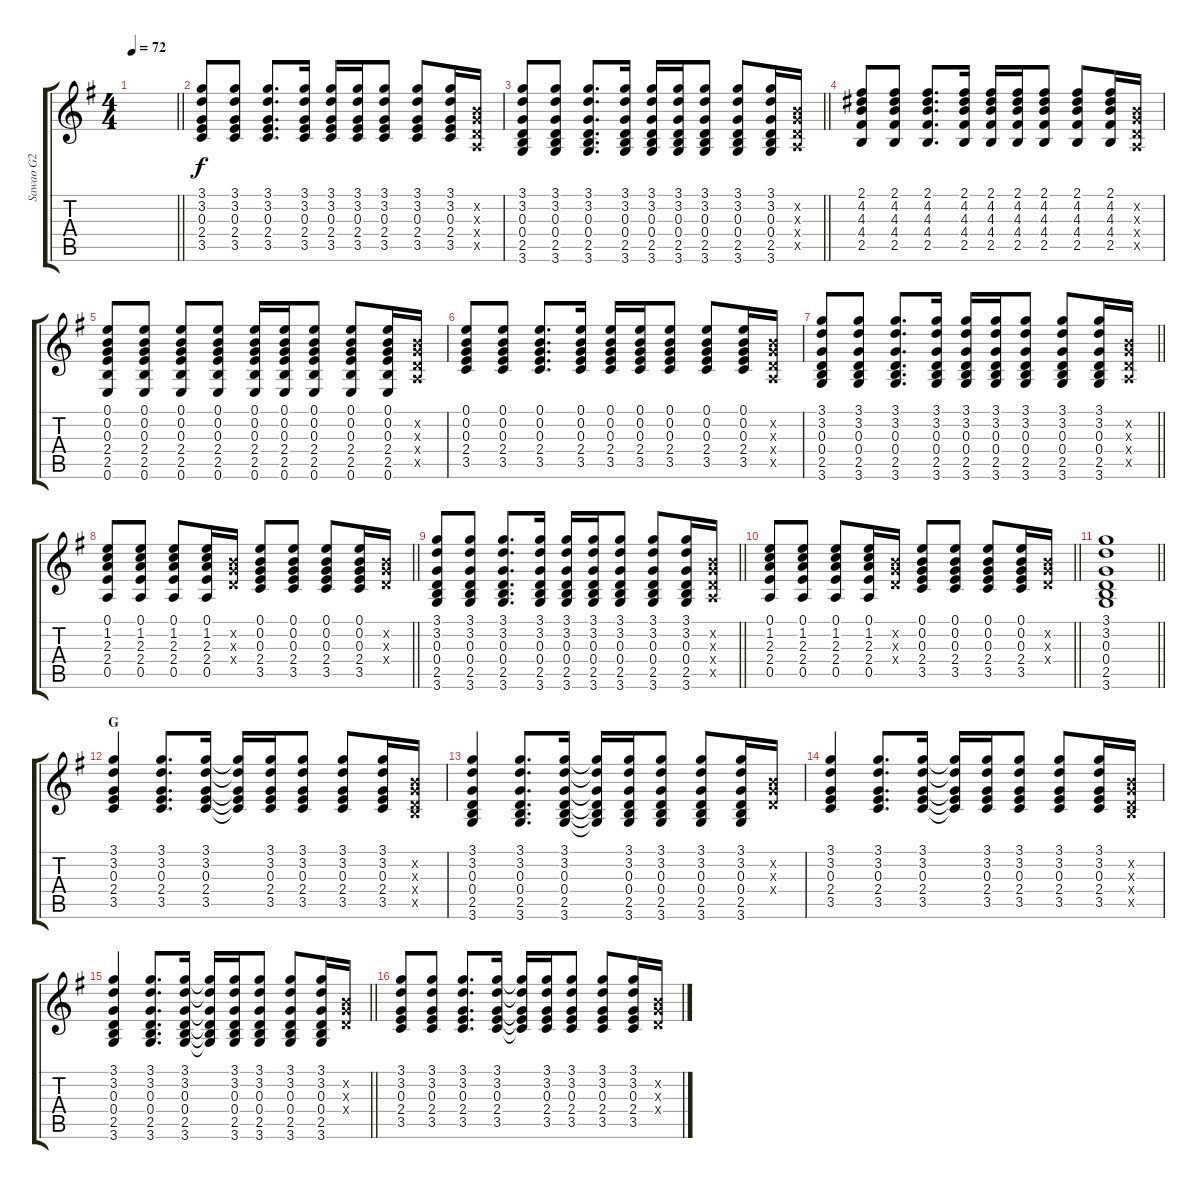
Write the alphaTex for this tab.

\track ("Sawao G2" "Sawao G2") {instrument overdrivenguitar}
\staff {score tabs}
\tuning (E4 B3 G3 D3 A2 E2) {hide}
\ts (4 4)
\tempo 72
\clef g2
\barLineRight lightlight
\ks g
|
\section ("" "")
(3.1 3.2 0.3 2.4 3.5).8 (3.1 3.2 0.3 2.4 3.5).8 (3.1 3.2 0.3 2.4 3.5).8{d} (3.1 3.2 0.3 2.4 3.5).16 (3.1 3.2 0.3 2.4 3.5).16 (3.1 3.2 0.3 2.4 3.5).16 (3.1 3.2 0.3 2.4 3.5).8 (3.1 3.2 0.3 2.4 3.5).8 (3.1 3.2 0.3 2.4 3.5).16 (0.2{x} 0.3{x} 0.4{x} 0.5{x}).16 |
\barLineRight lightlight
(3.1 3.2 0.3 0.4 2.5 3.6).8 (3.1 3.2 0.3 0.4 2.5 3.6).8 (3.1 3.2 0.3 0.4 2.5 3.6).8{d} (3.1 3.2 0.3 0.4 2.5 3.6).16 (3.1 3.2 0.3 0.4 2.5 3.6).16 (3.1 3.2 0.3 0.4 2.5 3.6).16 (3.1 3.2 0.3 0.4 2.5 3.6).8 (3.1 3.2 0.3 0.4 2.5 3.6).8 (3.1 3.2 0.3 0.4 2.5 3.6).16 (0.2{x} 0.3{x} 0.4{x} 0.5{x}).16 |
\section ("" "")
(2.1 4.2 4.3 4.4 2.5).8 (2.1 4.2 4.3 4.4 2.5).8 (2.1 4.2 4.3 4.4 2.5).8{d} (2.1 4.2 4.3 4.4 2.5).16 (2.1 4.2 4.3 4.4 2.5).16 (2.1 4.2 4.3 4.4 2.5).16 (2.1 4.2 4.3 4.4 2.5).8 (2.1 4.2 4.3 4.4 2.5).8 (2.1 4.2 4.3 4.4 2.5).16 (0.2{x} 0.3{x} 0.4{x} 0.5{x}).16 |
(0.1 0.2 0.3 2.4 2.5 0.6).8 (0.1 0.2 0.3 2.4 2.5 0.6).8 (0.1 0.2 0.3 2.4 2.5 0.6).8 (0.1 0.2 0.3 2.4 2.5 0.6).8 (0.1 0.2 0.3 2.4 2.5 0.6).16 (0.1 0.2 0.3 2.4 2.5 0.6).16 (0.1 0.2 0.3 2.4 2.5 0.6).8 (0.1 0.2 0.3 2.4 2.5 0.6).8 (0.1 0.2 0.3 2.4 2.5 0.6).16 (0.2{x} 0.3{x} 0.4{x} 0.5{x}).16 |
(0.1 0.2 0.3 2.4 3.5).8 (0.1 0.2 0.3 2.4 3.5).8 (0.1 0.2 0.3 2.4 3.5).8{d} (0.1 0.2 0.3 2.4 3.5).16 (0.1 0.2 0.3 2.4 3.5).16 (0.1 0.2 0.3 2.4 3.5).16 (0.1 0.2 0.3 2.4 3.5).8 (0.1 0.2 0.3 2.4 3.5).8 (0.1 0.2 0.3 2.4 3.5).16 (0.2{x} 0.3{x} 0.4{x} 0.5{x}).16 |
\barLineRight lightlight
(3.1 3.2 0.3 0.4 2.5 3.6).8 (3.1 3.2 0.3 0.4 2.5 3.6).8 (3.1 3.2 0.3 0.4 2.5 3.6).8{d} (3.1 3.2 0.3 0.4 2.5 3.6).16 (3.1 3.2 0.3 0.4 2.5 3.6).16 (3.1 3.2 0.3 0.4 2.5 3.6).16 (3.1 3.2 0.3 0.4 2.5 3.6).8 (3.1 3.2 0.3 0.4 2.5 3.6).8 (3.1 3.2 0.3 0.4 2.5 3.6).16 (0.2{x} 0.3{x} 0.4{x} 0.5{x}).16 |
\section ("" "")
\barLineRight lightlight
(0.1 1.2 2.3 2.4 0.5).8 (0.1 1.2 2.3 2.4 0.5).8 (0.1 1.2 2.3 2.4 0.5).8 (0.1 1.2 2.3 2.4 0.5).16 (0.2{x} 0.3{x} 0.4{x}).16 (0.1 0.2 0.3 2.4 3.5).8 (0.1 0.2 0.3 2.4 3.5).8 (0.1 0.2 0.3 2.4 3.5).8 (0.1 0.2 0.3 2.4 3.5).16 (0.2{x} 0.3{x} 0.4{x}).16 |
\section ("" "")
\barLineRight lightlight
(3.1 3.2 0.3 0.4 2.5 3.6).8 (3.1 3.2 0.3 0.4 2.5 3.6).8 (3.1 3.2 0.3 0.4 2.5 3.6).8{d} (3.1 3.2 0.3 0.4 2.5 3.6).16 (3.1 3.2 0.3 0.4 2.5 3.6).16 (3.1 3.2 0.3 0.4 2.5 3.6).16 (3.1 3.2 0.3 0.4 2.5 3.6).8 (3.1 3.2 0.3 0.4 2.5 3.6).8 (3.1 3.2 0.3 0.4 2.5 3.6).16 (0.2{x} 0.3{x} 0.4{x} 0.5{x}).16 |
\barLineRight lightlight
(0.1 1.2 2.3 2.4 0.5).8 (0.1 1.2 2.3 2.4 0.5).8 (0.1 1.2 2.3 2.4 0.5).8 (0.1 1.2 2.3 2.4 0.5).16 (0.2{x} 0.3{x} 0.4{x}).16 (0.1 0.2 0.3 2.4 3.5).8 (0.1 0.2 0.3 2.4 3.5).8 (0.1 0.2 0.3 2.4 3.5).8 (0.1 0.2 0.3 2.4 3.5).16 (0.2{x} 0.3{x} 0.4{x}).16 |
\section ("" "")
\barLineRight lightlight
(3.1 3.2 0.3 0.4 2.5 3.6).1 |
\section ("" "G")
(3.1 3.2 0.3 2.4 3.5).4 (3.1 3.2 0.3 2.4 3.5).8{d} (3.1 3.2 0.3 2.4 3.5).16 (3.1{t} 3.2{t} 0.3{t} 2.4{t} 3.5{t}).16 (3.1 3.2 0.3 2.4 3.5).16 (3.1 3.2 0.3 2.4 3.5).8 (3.1 3.2 0.3 2.4 3.5).8 (3.1 3.2 0.3 2.4 3.5).16 (0.2{x} 0.3{x} 0.4{x} 2.5{x}).16 |
(3.1 3.2 0.3 0.4 2.5 3.6).4 (3.1 3.2 0.3 0.4 2.5 3.6).8{d} (3.1 3.2 0.3 0.4 2.5 3.6).16 (3.1{t} 3.2{t} 0.3{t} 0.4{t} 2.5{t} 3.6{t}).16 (3.1 3.2 0.3 0.4 2.5 3.6).16 (3.1 3.2 0.3 0.4 2.5 3.6).8 (3.1 3.2 0.3 0.4 2.5 3.6).8 (3.1 3.2 0.3 0.4 2.5 3.6).16 (0.2{x} 0.3{x} 0.4{x}).16 |
(3.1 3.2 0.3 2.4 3.5).4 (3.1 3.2 0.3 2.4 3.5).8{d} (3.1 3.2 0.3 2.4 3.5).16 (3.1{t} 3.2{t} 0.3{t} 2.4{t} 3.5{t}).16 (3.1 3.2 0.3 2.4 3.5).16 (3.1 3.2 0.3 2.4 3.5).8 (3.1 3.2 0.3 2.4 3.5).8 (3.1 3.2 0.3 2.4 3.5).16 (0.2{x} 0.3{x} 0.4{x} 2.5{x}).16 |
\barLineRight lightlight
(3.1 3.2 0.3 0.4 2.5 3.6).4 (3.1 3.2 0.3 0.4 2.5 3.6).8{d} (3.1 3.2 0.3 0.4 2.5 3.6).16 (3.1{t} 3.2{t} 0.3{t} 0.4{t} 2.5{t} 3.6{t}).16 (3.1 3.2 0.3 0.4 2.5 3.6).16 (3.1 3.2 0.3 0.4 2.5 3.6).8 (3.1 3.2 0.3 0.4 2.5 3.6).8 (3.1 3.2 0.3 0.4 2.5 3.6).16 (0.2{x} 0.3{x} 0.4{x}).16 |
\section ("" "")
(3.1 3.2 0.3 2.4 3.5).8 (3.1 3.2 0.3 2.4 3.5).8 (3.1 3.2 0.3 2.4 3.5).8{d} (3.1 3.2 0.3 2.4 3.5).16 (3.1{t} 3.2{t} 0.3{t} 2.4{t} 3.5{t}).16 (3.1 3.2 0.3 2.4 3.5).16 (3.1 3.2 0.3 2.4 3.5).8 (3.1 3.2 0.3 2.4 3.5).8 (3.1 3.2 0.3 2.4 3.5).16 (0.2{x} 0.3{x} 0.4{x}).16
